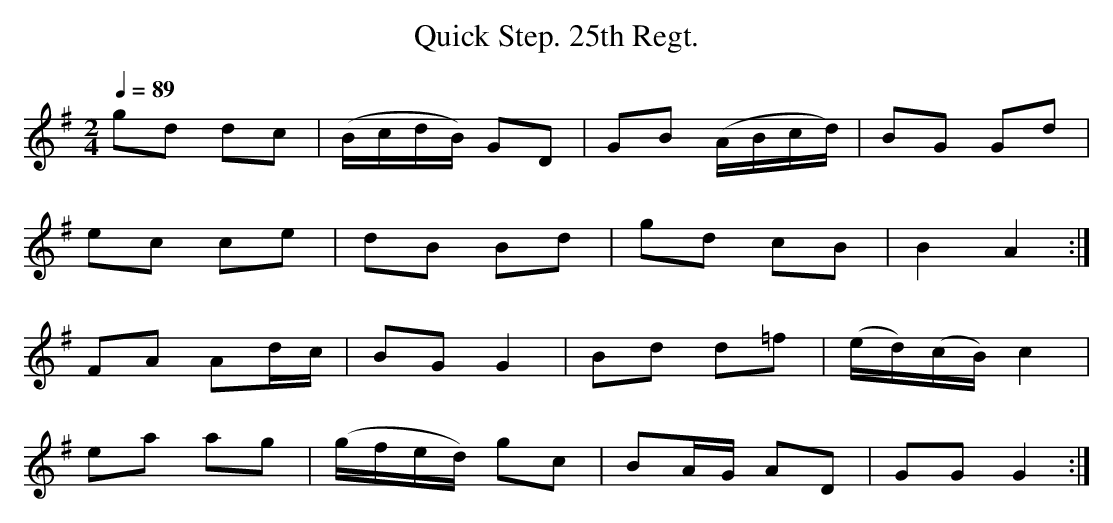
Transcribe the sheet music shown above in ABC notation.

X:1
T:Quick Step. 25th Regt.
M:2/4
L:1/16
Q:1/4=89
K:G
g2d2 d2c2 | (BcdB) G2D2 | G2B2 (ABcd) | B2G2 G2d2 |
e2c2 c2e2 | d2B2 B2d2 | g2d2 c2B2 | B4 A4 :|
F2A2 A2dc | B2G2 G4 | B2d2 d2=f2 | (ed)(cB) c4 |
e2a2 a2g2 | (gfed) g2c2 | B2AG A2D2 | G2G2 G4 :|
